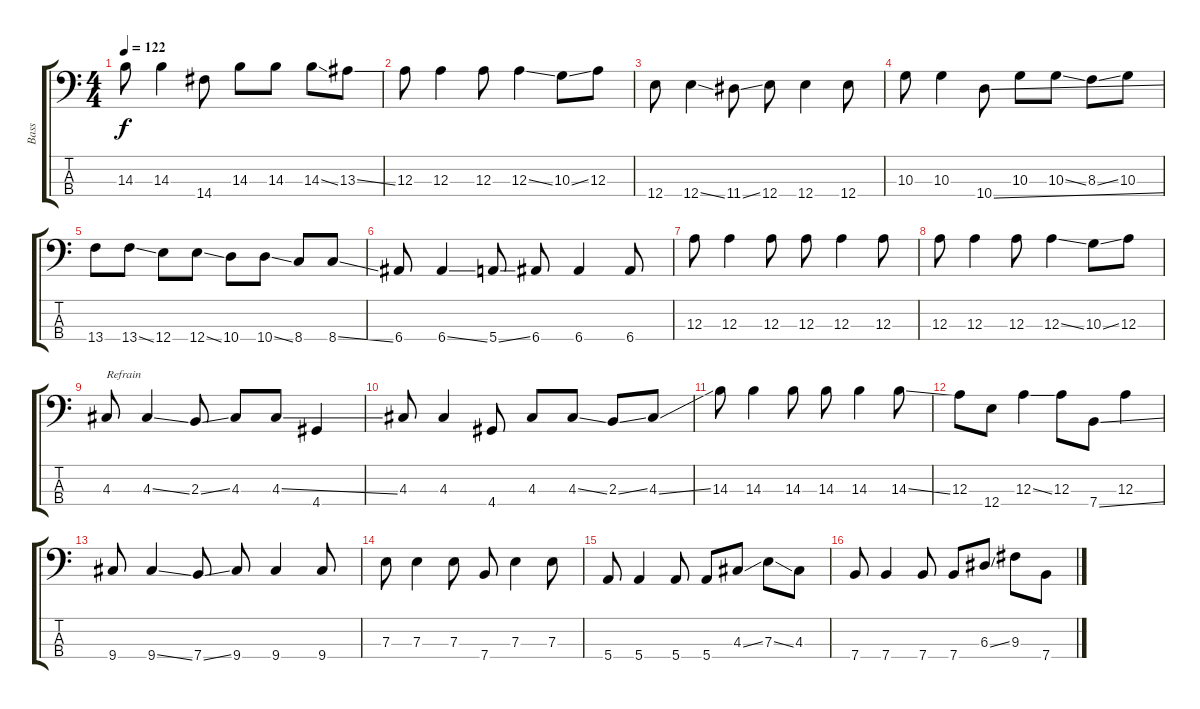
\track ("Bass" "Bass") {instrument synthbass2}
\staff {score tabs}
\tuning (G2 D2 A1 E1) {hide}
\ts (4 4)
\tempo 122
\clef f4
\ks c
14.3.8{dy f} 14.3.4 14.4.8 14.3.8 14.3.8 14.3{ss}.8 13.3{ss}.8 |
12.3.8 12.3.4 12.3.8 12.3{ss}.4 10.3{ss}.8 12.3.8 |
12.4.8 12.4{ss}.4 11.4{ss}.8 12.4.8 12.4.4 12.4.8 |
10.3.8 10.3.4 10.4{ss}.8 10.3.8 10.3{ss}.8 8.3{ss}.8 10.3.8 |
13.4.8 13.4{ss}.8 12.4.8 12.4{ss}.8 10.4.8 10.4{ss}.8 8.4.8 8.4{ss}.8 |
6.4.8 6.4{ss}.4 5.4{ss}.8 6.4.8 6.4.4 6.4.8 |
12.3.8 12.3.4 12.3.8 12.3.8 12.3.4 12.3.8 |
12.3.8 12.3.4 12.3.8 12.3{ss}.4 10.3{ss}.8 12.3.8 |
4.3.8{txt "Refrain"} 4.3{ss}.4 2.3{ss}.8 4.3.8 4.3{ss}.8 4.4.4 |
4.3.8 4.3.4 4.4.8 4.3.8 4.3{ss}.8 2.3{ss}.8 4.3{ss}.8 |
14.3.8 14.3.4 14.3.8 14.3.8 14.3.4 14.3{ss}.8 |
12.3.8 12.4.8 12.3{ss}.4 12.3.8 7.4{ss}.8 12.3.4 |
9.4.8 9.4{ss}.4 7.4{ss}.8 9.4.8 9.4.4 9.4.8 |
7.3.8 7.3.4 7.3.8 7.4.8 7.3.4 7.3.8 |
5.4.8 5.4.4 5.4.8 5.4.8 4.3{ss}.8 7.3{ss}.8 4.3.8 |
7.4.8 7.4.4 7.4.8 7.4.8 6.3{ss}.8 9.3{ss}.8 7.4.8
